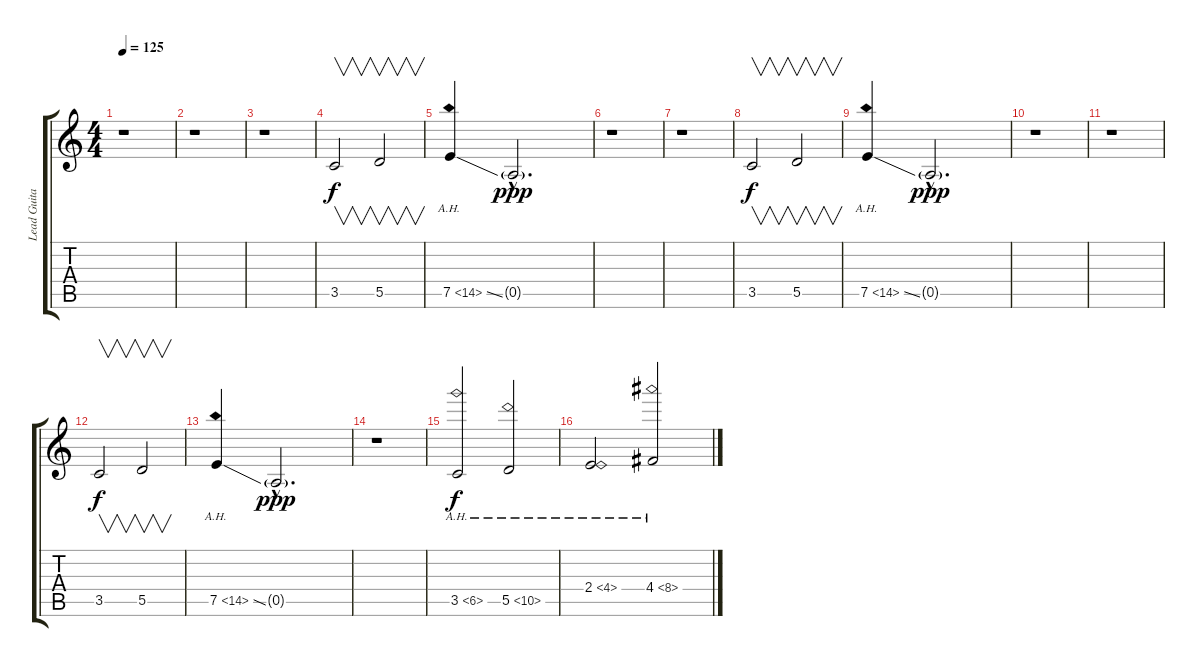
\track ("Lead Guitar" "Lead Guita") {instrument distortionguitar}
\staff {score tabs}
\tuning (E4 B3 G3 D3 A2 E2) {hide}
\ts (4 4)
\tempo 125
\clef g2
\ks c
r.1{dy f} |
r.1 |
r.1 |
3.5.2{v} 5.5.2{v} |
7.5{ah 7 ss}.4 0.5{g hac}.2{d dy ppp} |
r.1 |
r.1 |
3.5.2{v dy f} 5.5.2{v} |
7.5{ah 7 ss}.4 0.5{g hac}.2{d dy ppp} |
r.1 |
r.1 |
3.5.2{v dy f} 5.5.2{v} |
7.5{ah 7 ss}.4 0.5{g hac}.2{d dy ppp} |
r.1 |
3.5{ah 3}.2{dy f} 5.5{ah 5}.2 |
2.4{ah 2}.2 4.4{ah 4}.2
